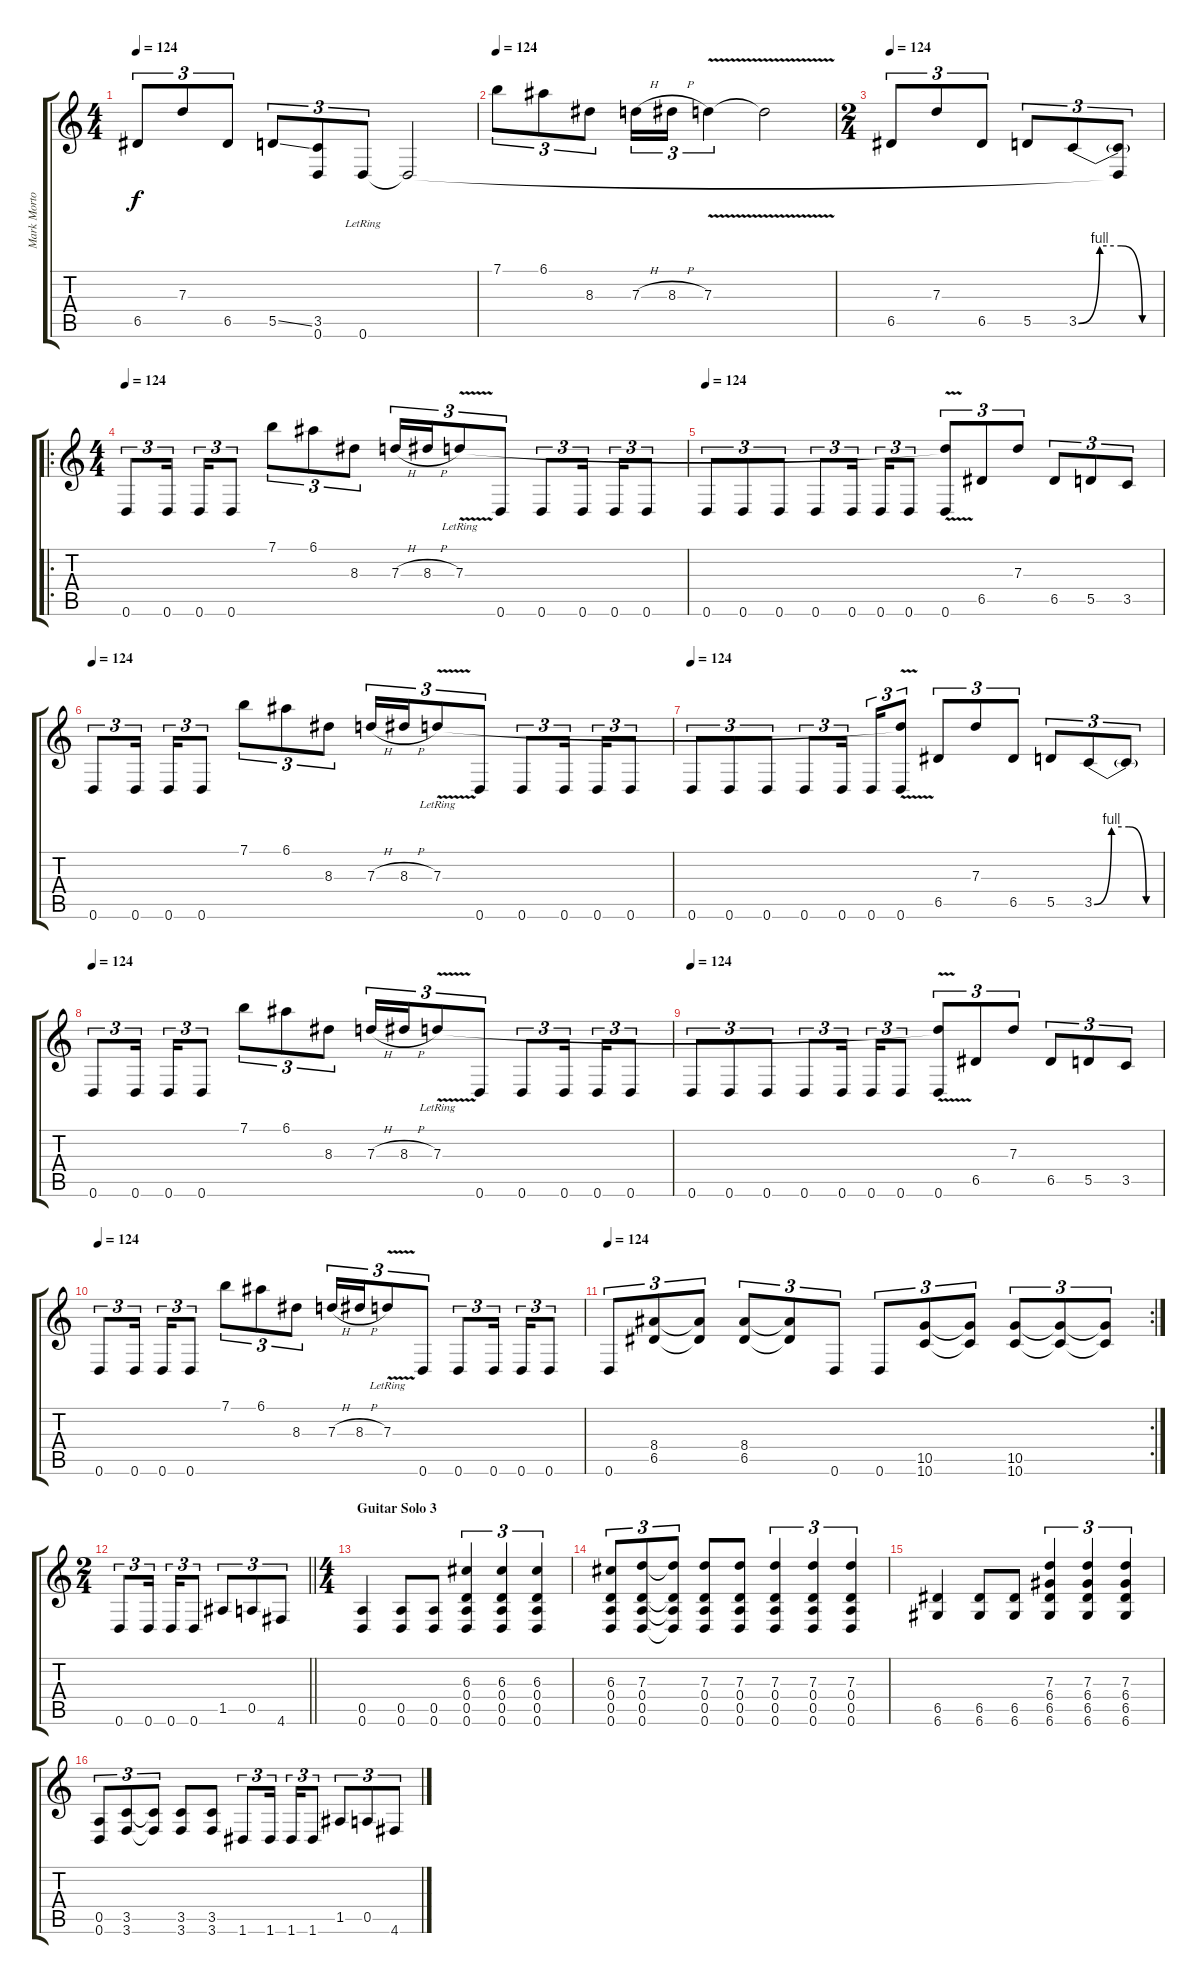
\track ("Mark Morton - Rhythm" "Mark Morto") {instrument distortionguitar}
\staff {score tabs}
\tuning (E4 B3 G3 D3 A2 D2) {hide}
\ts (4 4)
\tempo 124
\clef g2
\ks c
6.5.8{tu (3 2) dy f} 7.3.8{tu (3 2)} 6.5.8{tu (3 2)} 5.5{ss}.8{tu (3 2)} (3.5 0.6{t}).8{tu (3 2)} 0.6{lr}.8{tu (3 2)} 0.6{t}.2 |
\tempo 124
7.1.8{tu (3 2)} 6.1.8{tu (3 2)} 8.3.8{tu (3 2)} 7.3{h}.16{tu (3 2)} 8.3{h}.16{tu (3 2)} 7.3{v}.4{tu (3 2)} 7.3{t}.2 |
\ts (2 4)
\tempo 124
6.5.8{tu (3 2)} 7.3.8{tu (3 2)} 6.5.8{tu (3 2)} 5.5.8{tu (3 2)} 3.5{be (custom 0 0 15 4 30 4 45 0 60 0)}.8{tu (3 2)} (3.5{t} 0.6{t}).8{tu (3 2)} |
\ro
\ts (4 4)
\tempo 124
0.6.8{tu (3 2)} 0.6.16{tu (3 2) beam splitsecondary} 0.6.16{tu (3 2)} 0.6.8{tu (3 2)} 7.1.8{tu (3 2)} 6.1.8{tu (3 2)} 8.3.8{tu (3 2)} 7.3{h}.16{tu (3 2)} 8.3{h}.16{tu (3 2)} 7.3{v lr}.8{tu (3 2)} 0.6.8{tu (3 2)} 0.6.8{tu (3 2)} 0.6.16{tu (3 2) beam splitsecondary} 0.6.16{tu (3 2)} 0.6.8{tu (3 2)} |
\tempo 124
0.6.8{tu (3 2)} 0.6.8{tu (3 2)} 0.6.8{tu (3 2)} 0.6.8{tu (3 2)} 0.6.16{tu (3 2) beam splitsecondary} 0.6.16{tu (3 2)} 0.6.8{tu (3 2)} (7.3{t} 0.6).8{tu (3 2)} 6.5.8{tu (3 2)} 7.3.8{tu (3 2)} 6.5.8{tu (3 2)} 5.5.8{tu (3 2)} 3.5.8{tu (3 2)} |
\tempo 124
0.6.8{tu (3 2)} 0.6.16{tu (3 2) beam splitsecondary} 0.6.16{tu (3 2)} 0.6.8{tu (3 2)} 7.1.8{tu (3 2)} 6.1.8{tu (3 2)} 8.3.8{tu (3 2)} 7.3{h}.16{tu (3 2)} 8.3{h}.16{tu (3 2)} 7.3{v lr}.8{tu (3 2)} 0.6.8{tu (3 2)} 0.6.8{tu (3 2)} 0.6.16{tu (3 2) beam splitsecondary} 0.6.16{tu (3 2)} 0.6.8{tu (3 2)} |
\tempo 124
0.6.8{tu (3 2)} 0.6.8{tu (3 2)} 0.6.8{tu (3 2)} 0.6.8{tu (3 2)} 0.6.16{tu (3 2) beam splitsecondary} 0.6.16{tu (3 2)} (7.3{t} 0.6).8{tu (3 2)} 6.5.8{tu (3 2)} 7.3.8{tu (3 2)} 6.5.8{tu (3 2)} 5.5.8{tu (3 2)} 3.5{be (custom 0 0 15 4 30 4 45 0 60 0)}.8{tu (3 2)} 3.5{t}.8{tu (3 2)} |
\tempo 124
0.6.8{tu (3 2)} 0.6.16{tu (3 2) beam splitsecondary} 0.6.16{tu (3 2)} 0.6.8{tu (3 2)} 7.1.8{tu (3 2)} 6.1.8{tu (3 2)} 8.3.8{tu (3 2)} 7.3{h}.16{tu (3 2)} 8.3{h}.16{tu (3 2)} 7.3{v lr}.8{tu (3 2)} 0.6.8{tu (3 2)} 0.6.8{tu (3 2)} 0.6.16{tu (3 2) beam splitsecondary} 0.6.16{tu (3 2)} 0.6.8{tu (3 2)} |
\tempo 124
0.6.8{tu (3 2)} 0.6.8{tu (3 2)} 0.6.8{tu (3 2)} 0.6.8{tu (3 2)} 0.6.16{tu (3 2) beam splitsecondary} 0.6.16{tu (3 2)} 0.6.8{tu (3 2)} (7.3{t} 0.6).8{tu (3 2)} 6.5.8{tu (3 2)} 7.3.8{tu (3 2)} 6.5.8{tu (3 2)} 5.5.8{tu (3 2)} 3.5.8{tu (3 2)} |
\tempo 124
0.6.8{tu (3 2)} 0.6.16{tu (3 2) beam splitsecondary} 0.6.16{tu (3 2)} 0.6.8{tu (3 2)} 7.1.8{tu (3 2)} 6.1.8{tu (3 2)} 8.3.8{tu (3 2)} 7.3{h}.16{tu (3 2)} 8.3{h}.16{tu (3 2)} 7.3{v lr}.8{tu (3 2)} 0.6.8{tu (3 2)} 0.6.8{tu (3 2)} 0.6.16{tu (3 2) beam splitsecondary} 0.6.16{tu (3 2)} 0.6.8{tu (3 2)} |
\rc 2
\tempo 124
0.6.8{tu (3 2)} (8.4 6.5).8{tu (3 2)} (8.4{t} 6.5{t}).8{tu (3 2)} (8.4 6.5).8{tu (3 2)} (8.4{t} 6.5{t}).8{tu (3 2)} 0.6.8{tu (3 2)} 0.6.8{tu (3 2)} (10.5 10.6).8{tu (3 2)} (10.5{t} 10.6{t}).8{tu (3 2)} (10.5 10.6).8{tu (3 2)} (10.5{t} 10.6{t}).8{tu (3 2)} (10.5{t} 10.6{t}).8{tu (3 2)} |
\ts (2 4)
\barLineRight lightlight
0.6.8{tu (3 2)} 0.6.16{tu (3 2) beam splitsecondary} 0.6.16{tu (3 2)} 0.6.8{tu (3 2)} 1.5.8{tu (3 2)} 0.5.8{tu (3 2)} 4.6.8{tu (3 2)} |
\ts (4 4)
\section ("" "Guitar Solo 3")
(0.5 0.6).4 (0.5 0.6).8 (0.5 0.6).8 (6.3 0.4 0.5 0.6).4{tu (3 2)} (6.3 0.4 0.5 0.6).4{tu (3 2)} (6.3 0.4 0.5 0.6).4{tu (3 2)} |
(6.3 0.4 0.5 0.6).8{tu (3 2)} (7.3 0.4 0.5 0.6).8{tu (3 2)} (7.3{t} 0.4{t} 0.5{t} 0.6{t}).8{tu (3 2)} (7.3 0.4 0.5 0.6).8 (7.3 0.4 0.5 0.6).8 (7.3 0.4 0.5 0.6).4{tu (3 2)} (7.3 0.4 0.5 0.6).4{tu (3 2)} (7.3 0.4 0.5 0.6).4{tu (3 2)} |
(6.5 6.6).4 (6.5 6.6).8 (6.5 6.6).8 (7.3 6.4 6.5 6.6).4{tu (3 2)} (7.3 6.4 6.5 6.6).4{tu (3 2)} (7.3 6.4 6.5 6.6).4{tu (3 2)} |
(0.5 0.6).8{tu (3 2)} (3.5 3.6).8{tu (3 2)} (3.5{t} 3.6{t}).8{tu (3 2)} (3.5 3.6).8 (3.5 3.6).8 1.6.8{tu (3 2)} 1.6.16{tu (3 2) beam splitsecondary} 1.6.16{tu (3 2)} 1.6.8{tu (3 2)} 1.5.8{tu (3 2)} 0.5.8{tu (3 2)} 4.6.8{tu (3 2)}
